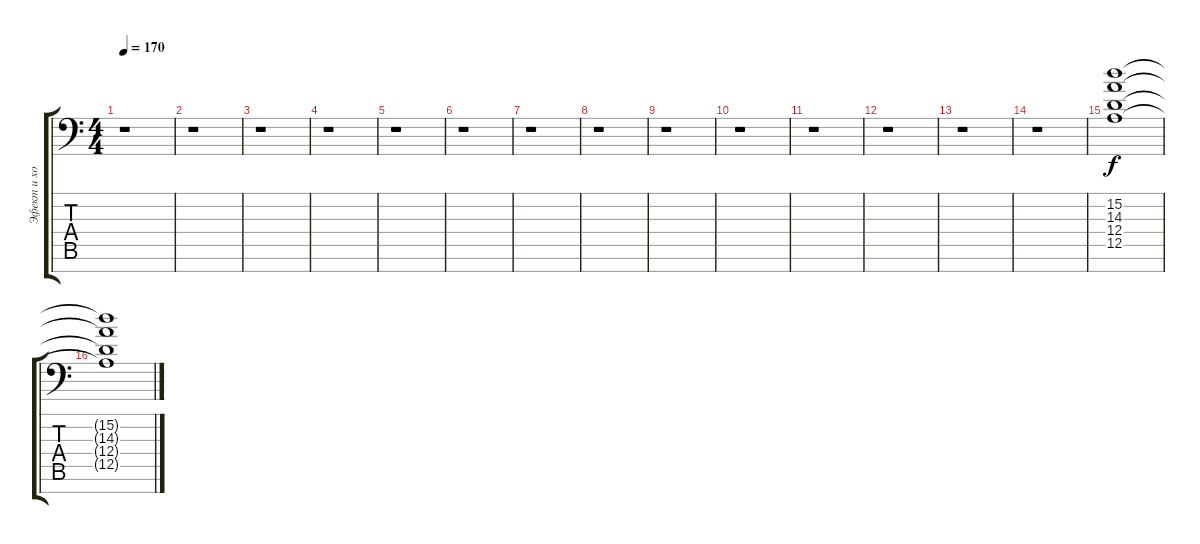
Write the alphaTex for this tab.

\track ("Эфект и хор" "Эфект и хо") {instrument choiraahs}
\staff {score tabs}
\tuning (E4 B3 G3 D3 A2 E2 C-1) {hide}
\ts (4 4)
\tempo 170
\clef f4
\ks c
r.1{dy f} |
r.1 |
r.1 |
r.1 |
r.1 |
r.1 |
r.1 |
r.1 |
r.1 |
r.1 |
r.1 |
r.1 |
r.1 |
r.1 |
(15.2 14.3 12.4 12.5).1{volume 11} |
(15.2{t} 14.3{t} 12.4{t} 12.5{t}).1
